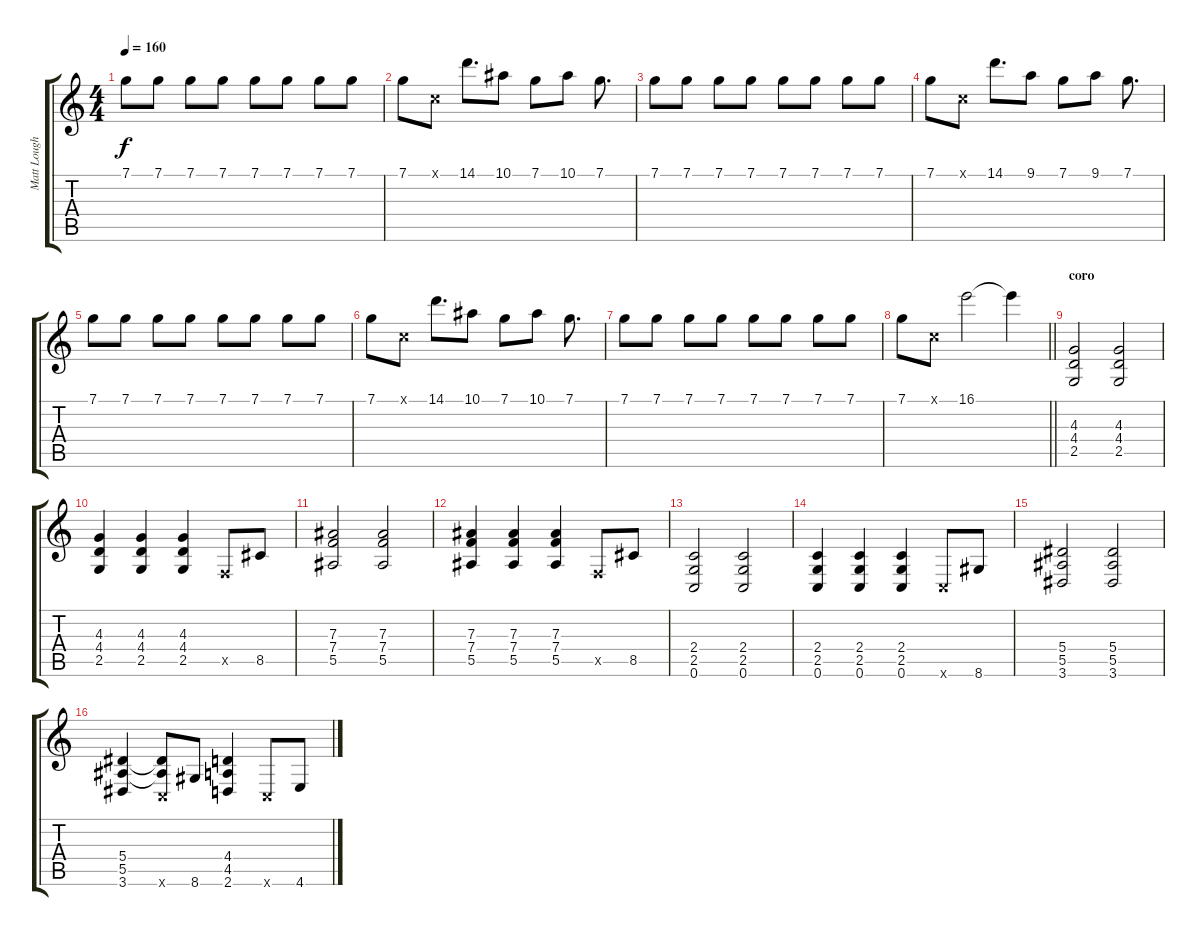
\track ("Matt Loughran" "Matt Lough") {instrument distortionguitar}
\staff {score tabs}
\tuning (C4 G3 Eb3 Bb2 F2 C2) {hide}
\ts (4 4)
\tempo 160
\clef g2
\ks c
7.1.8{dy f} 7.1.8 7.1.8 7.1.8 7.1.8 7.1.8 7.1.8 7.1.8 |
7.1.8 0.1{x}.8 14.1.8{d} 10.1.8 7.1.8 10.1.8 7.1.8{d} |
7.1.8 7.1.8 7.1.8 7.1.8 7.1.8 7.1.8 7.1.8 7.1.8 |
7.1.8 0.1{x}.8 14.1.8{d} 9.1.8 7.1.8 9.1.8 7.1.8{d} |
7.1.8 7.1.8 7.1.8 7.1.8 7.1.8 7.1.8 7.1.8 7.1.8 |
7.1.8 0.1{x}.8 14.1.8{d} 10.1.8 7.1.8 10.1.8 7.1.8{d} |
7.1.8 7.1.8 7.1.8 7.1.8 7.1.8 7.1.8 7.1.8 7.1.8 |
\barLineRight lightlight
7.1.8 0.1{x}.8 16.1.2 16.1{t}.4 |
\section ("" "coro")
(4.3 4.4 2.5).2{volume 16} (4.3 4.4 2.5).2 |
(4.3 4.4 2.5).4 (4.3 4.4 2.5).4 (4.3 4.4 2.5).4 0.5{x}.8 8.5.8 |
(7.3 7.4 5.5).2 (7.3 7.4 5.5).2 |
(7.3 7.4 5.5).4 (7.3 7.4 5.5).4 (7.3 7.4 5.5).4 0.5{x}.8 8.5.8 |
(2.4 2.5 0.6).2 (2.4 2.5 0.6).2 |
(2.4 2.5 0.6).4 (2.4 2.5 0.6).4 (2.4 2.5 0.6).4 0.6{x}.8 8.6.8 |
(5.4 5.5 3.6).2 (5.4 5.5 3.6).2 |
(5.4 5.5 3.6).4 (5.4{t} 5.5{t} 0.6{x}).8 8.6.8 (4.4 4.5 2.6).4 0.6{x}.8 4.6.8
